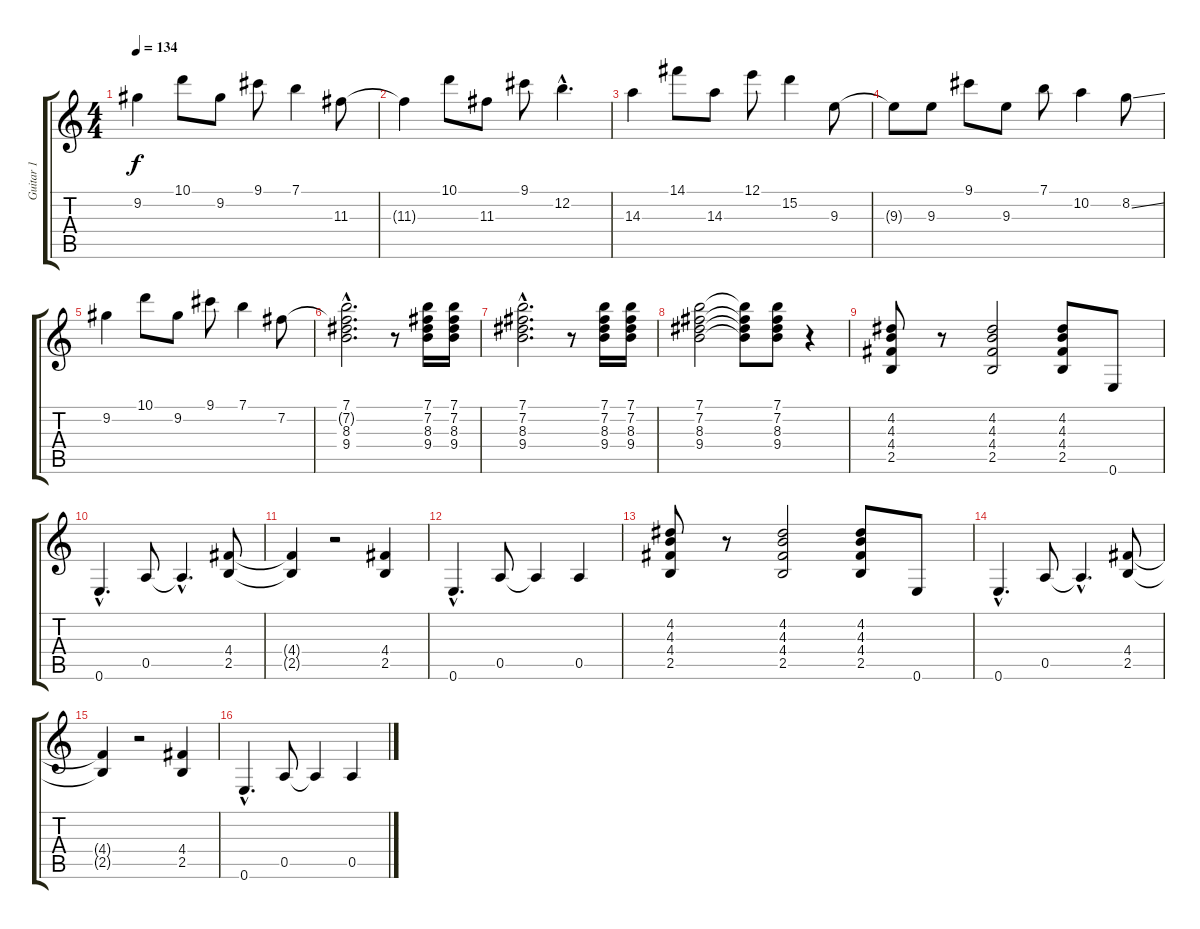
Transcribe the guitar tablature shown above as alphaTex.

\track ("Guitar 1" "Guitar 1") {instrument overdrivenguitar}
\staff {score tabs}
\tuning (E4 B3 G3 D3 A2 E2) {hide}
\ts (4 4)
\tempo 134
\clef g2
\ks c
9.2.4{dy f} 10.1.8 9.2.8 9.1.8 7.1.4 11.3.8 |
11.3{t}.4 10.1.8 11.3.8 9.1.8 12.2{hac}.4{d} |
14.3.4 14.1.8 14.3.8 12.1.8 15.2.4 9.3.8 |
9.3{t}.8 9.3.8 9.1.8 9.3.8 7.1.8 10.2.4 8.2{ss}.8 |
9.2.4 10.1.8 9.2.8 9.1.8 7.1.4 7.2.8 |
(7.1{hac} 7.2{hac t} 8.3{hac} 9.4{hac}).2{d} r.8 (7.1 7.2 8.3 9.4).16 (7.1 7.2 8.3 9.4).16 |
(7.1{hac} 7.2{hac} 8.3{hac} 9.4{hac}).2{d} r.8 (7.1 7.2 8.3 9.4).16 (7.1 7.2 8.3 9.4).16 |
(7.1 7.2 8.3 9.4).2 (7.1{t} 7.2{t} 8.3{t} 9.4{t}).8 (7.1 7.2 8.3 9.4).8 r.4 |
(4.2 4.3 4.4 2.5).8 r.8 (4.2 4.3 4.4 2.5).2 (4.2 4.3 4.4 2.5).8 0.6.8 |
0.6{hac}.4{d} 0.5.8 0.5{hac t}.4{d} (4.4 2.5).8 |
(4.4{t} 2.5{t}).4 r.2 (4.4 2.5).4 |
0.6{hac}.4{d} 0.5.8 0.5{t}.4 0.5.4 |
(4.2 4.3 4.4 2.5).8 r.8 (4.2 4.3 4.4 2.5).2 (4.2 4.3 4.4 2.5).8 0.6.8 |
0.6{hac}.4{d} 0.5.8 0.5{hac t}.4{d} (4.4 2.5).8 |
(4.4{t} 2.5{t}).4 r.2 (4.4 2.5).4 |
0.6{hac}.4{d} 0.5.8 0.5{t}.4 0.5.4
